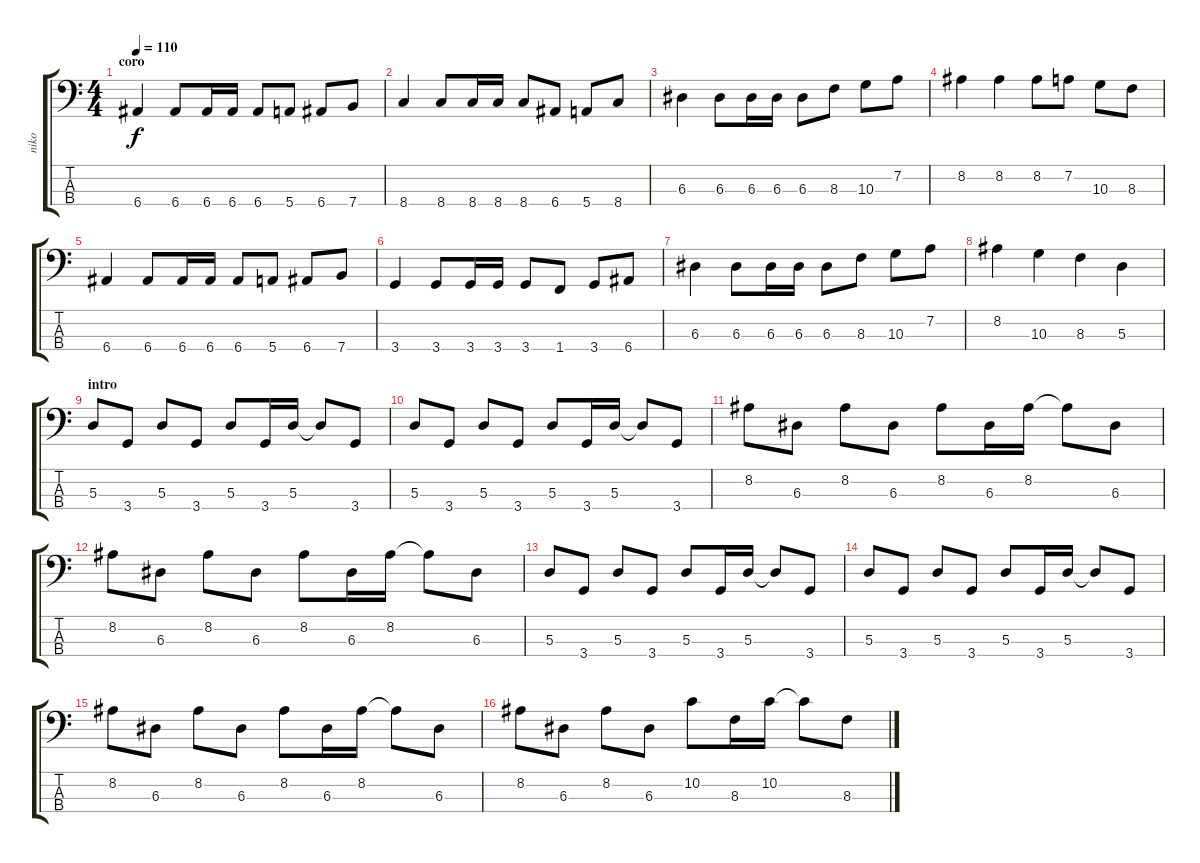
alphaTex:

\track ("niko" "niko") {instrument electricbasspick}
\staff {score tabs}
\tuning (G2 D2 A1 E1) {hide}
\ts (4 4)
\section ("" "coro")
\tempo 110
\clef f4
\ks c
6.4.4{dy f} 6.4.8 6.4.16 6.4.16 6.4.8 5.4.8 6.4.8 7.4.8 |
8.4.4 8.4.8 8.4.16 8.4.16 8.4.8 6.4.8 5.4.8 8.4.8 |
6.3.4 6.3.8 6.3.16 6.3.16 6.3.8 8.3.8 10.3.8 7.2.8 |
8.2.4 8.2.4 8.2.8 7.2.8 10.3.8 8.3.8 |
6.4.4 6.4.8 6.4.16 6.4.16 6.4.8 5.4.8 6.4.8 7.4.8 |
3.4.4 3.4.8 3.4.16 3.4.16 3.4.8 1.4.8 3.4.8 6.4.8 |
6.3.4 6.3.8 6.3.16 6.3.16 6.3.8 8.3.8 10.3.8 7.2.8 |
8.2.4 10.3.4 8.3.4 5.3.4 |
\section ("" "intro")
5.3.8 3.4.8 5.3.8 3.4.8 5.3.8 3.4.16 5.3.16 5.3{t}.8 3.4.8 |
5.3.8 3.4.8 5.3.8 3.4.8 5.3.8 3.4.16 5.3.16 5.3{t}.8 3.4.8 |
8.2.8 6.3.8 8.2.8 6.3.8 8.2.8 6.3.16 8.2.16 8.2{t}.8 6.3.8 |
8.2.8 6.3.8 8.2.8 6.3.8 8.2.8 6.3.16 8.2.16 8.2{t}.8 6.3.8 |
5.3.8 3.4.8 5.3.8 3.4.8 5.3.8 3.4.16 5.3.16 5.3{t}.8 3.4.8 |
5.3.8 3.4.8 5.3.8 3.4.8 5.3.8 3.4.16 5.3.16 5.3{t}.8 3.4.8 |
8.2.8 6.3.8 8.2.8 6.3.8 8.2.8 6.3.16 8.2.16 8.2{t}.8 6.3.8 |
8.2.8 6.3.8 8.2.8 6.3.8 10.2.8 8.3.16 10.2.16 10.2{t}.8 8.3.8
